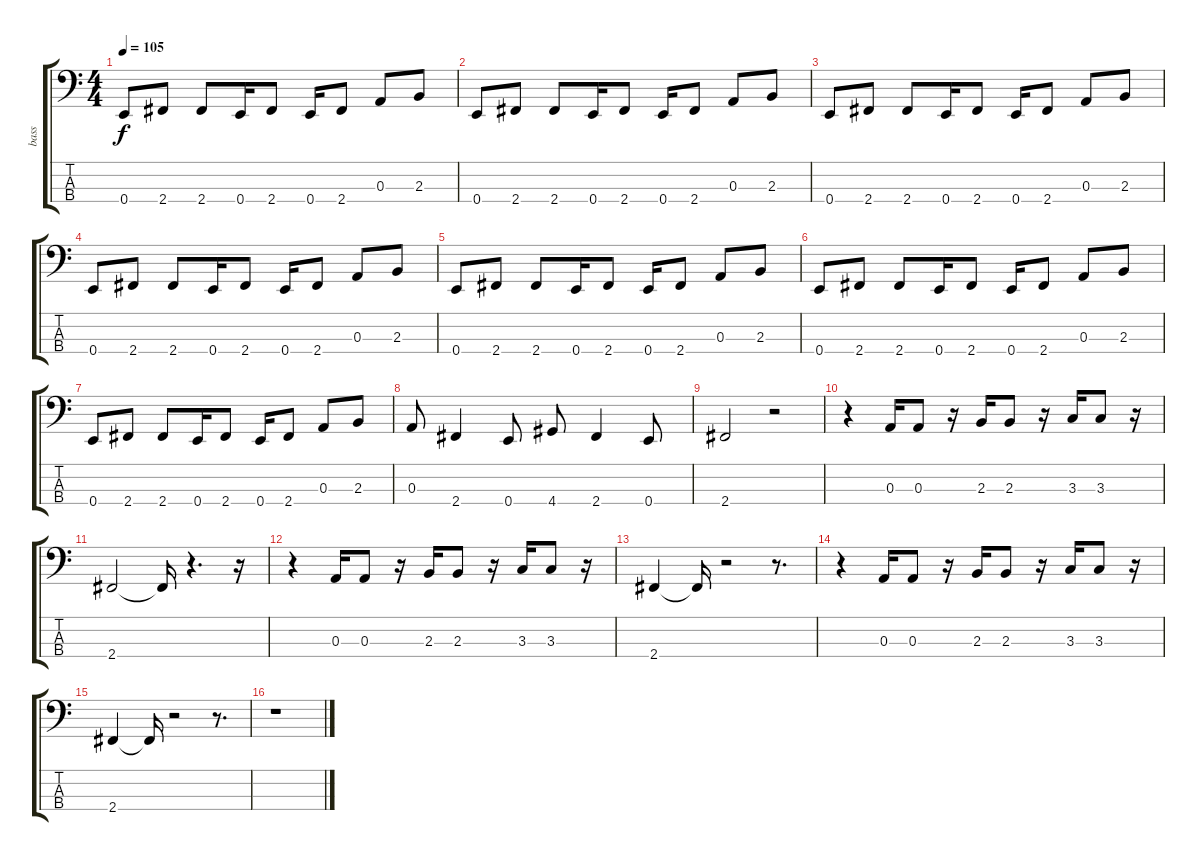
\track ("bass" "bass") {instrument slapbass2}
\staff {score tabs}
\tuning (G2 D2 A1 E1) {hide}
\ts (4 4)
\tempo 105
\clef f4
\ks c
0.4.8{dy f} 2.4.8 2.4.8 0.4.16 2.4.8 0.4.16 2.4.8 0.3.8 2.3.8 |
0.4.8 2.4.8 2.4.8 0.4.16 2.4.8 0.4.16 2.4.8 0.3.8 2.3.8 |
0.4.8 2.4.8 2.4.8 0.4.16 2.4.8 0.4.16 2.4.8 0.3.8 2.3.8 |
0.4.8 2.4.8 2.4.8 0.4.16 2.4.8 0.4.16 2.4.8 0.3.8 2.3.8 |
0.4.8 2.4.8 2.4.8 0.4.16 2.4.8 0.4.16 2.4.8 0.3.8 2.3.8 |
0.4.8 2.4.8 2.4.8 0.4.16 2.4.8 0.4.16 2.4.8 0.3.8 2.3.8 |
0.4.8 2.4.8 2.4.8 0.4.16 2.4.8 0.4.16 2.4.8 0.3.8 2.3.8 |
0.3.8 2.4.4 0.4.8 4.4.8 2.4.4 0.4.8 |
2.4.2 r.2 |
r.4 0.3.16 0.3.8 r.16 2.3.16 2.3.8 r.16 3.3.16 3.3.8 r.16 |
2.4.2 2.4{t}.16 r.4{d} r.16 |
r.4 0.3.16 0.3.8 r.16 2.3.16 2.3.8 r.16 3.3.16 3.3.8 r.16 |
2.4.4 2.4{t}.16 r.2 r.8{d} |
r.4 0.3.16 0.3.8 r.16 2.3.16 2.3.8 r.16 3.3.16 3.3.8 r.16 |
2.4.4 2.4{t}.16 r.2 r.8{d} |
r.1
